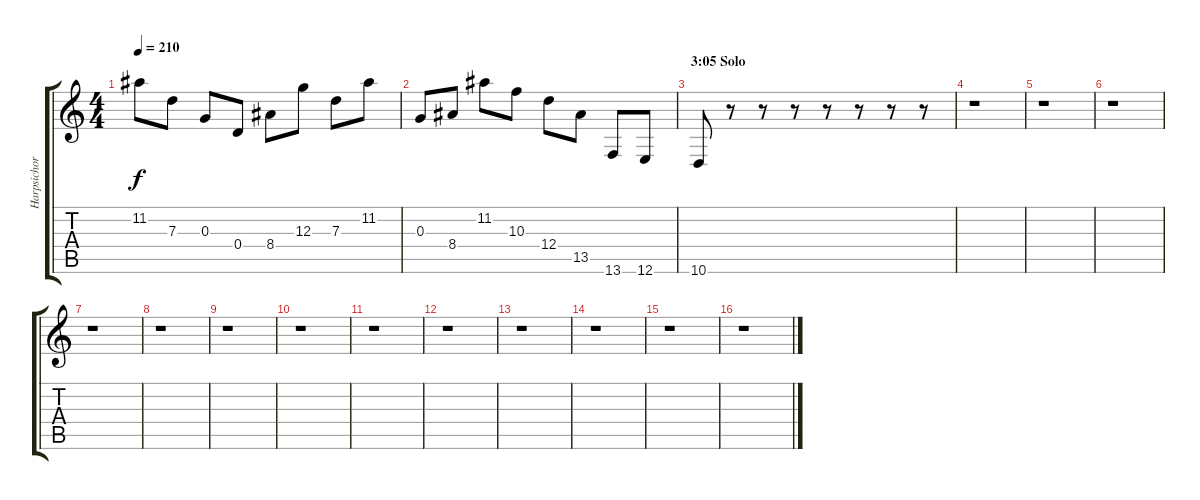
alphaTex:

\track ("Harpsichord" "Harpsichor") {instrument harpsichord}
\staff {score tabs}
\tuning (A5 B4 G4 D4 A3 E2) {hide}
\ts (4 4)
\tempo 210
\clef g2
\ks c
11.2.8{dy f} 7.3.8 0.3.8 0.4.8 8.4.8 12.3.8 7.3.8 11.2.8 |
0.3.8 8.4.8 11.2.8 10.3.8 12.4.8 13.5.8 13.6.8 12.6.8 |
\section ("" "3:05 Solo")
10.6.8 r.8 r.8 r.8 r.8 r.8 r.8 r.8 |
r.1 |
r.1 |
r.1 |
r.1 |
r.1 |
r.1 |
r.1 |
r.1 |
r.1 |
r.1 |
r.1 |
r.1 |
r.1
